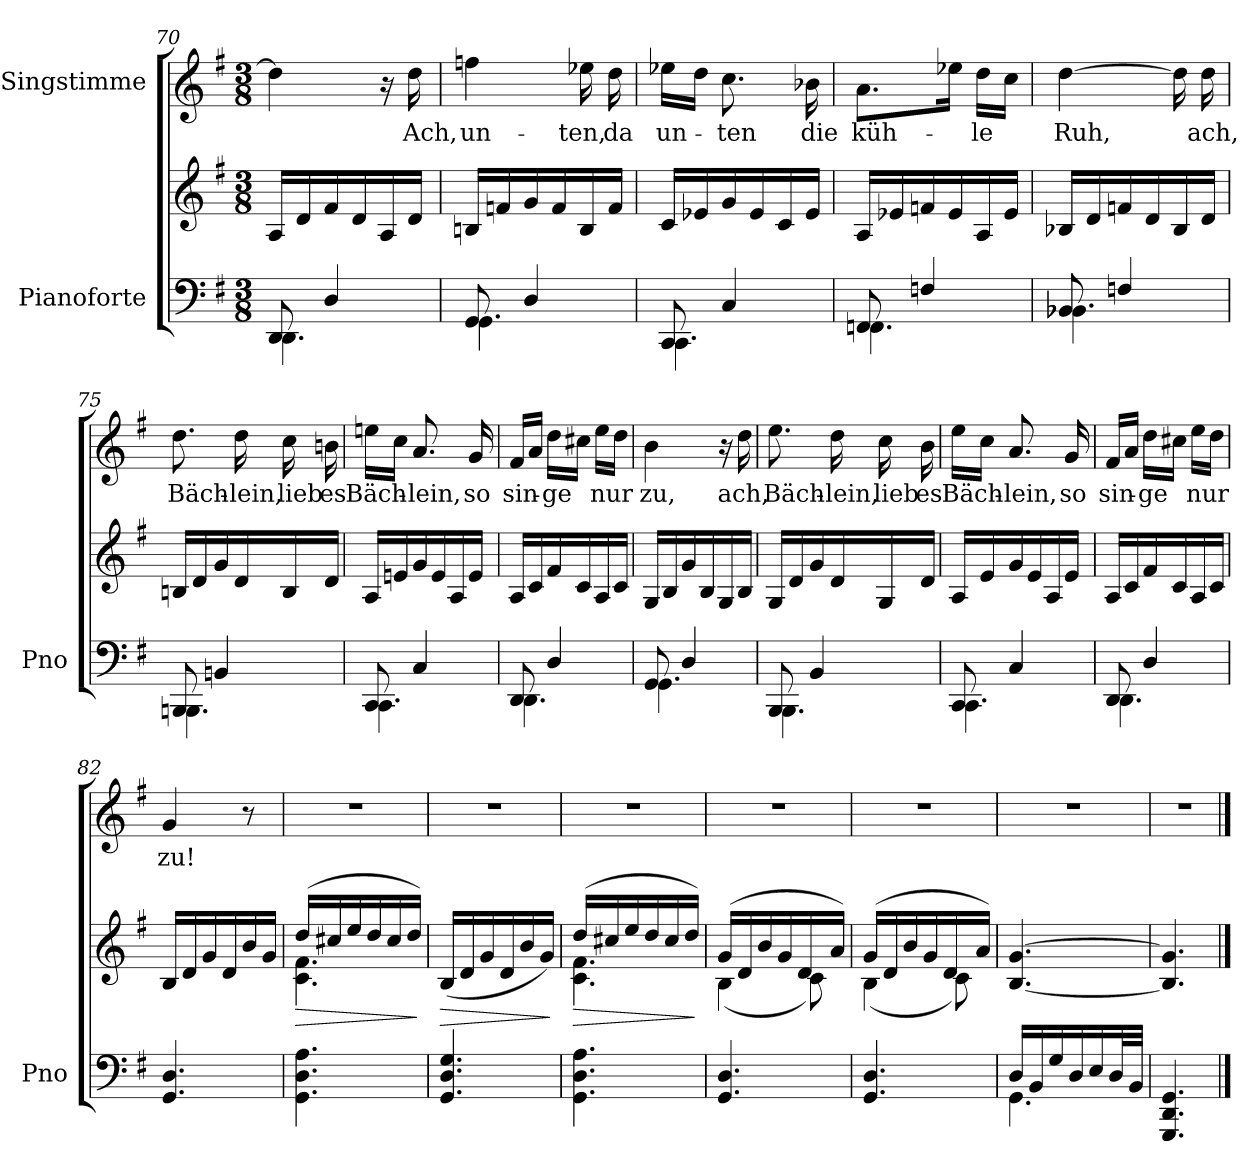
**kern	**kern	**dynam	**kern	**text
*part2	*part2	*part2	*part1	*part1
*staff3	*staff2	*staff2/3	*staff1	*staff1
*I"Pianoforte	*	*	*I"Singstimme	*
*I'Pno	*	*	*	*
*clefF4	*clefG2	*	*clefG2	*
*k[f#]	*k[f#]	*	*k[f#]	*
*M3/8	*M3/8	*	*M3/8	*
=70	=70	=70	=70	=70
!LO:N:head=solid	!	!	!	!
*^	*	*	*	*
8DD/	4.DD\	16A/LL	.	4dd\]	.
.	.	16d/	.	.	.
4D/	.	16f#/	.	.	.
.	.	16d/	.	.	.
.	.	16A/	.	16r	.
.	.	16d/JJ	.	16dd\	Ach,
=71	=71	=71	=71	=71	=71
!LO:N:head=solid	!	!	!	!	!
8GG/	4.GG\	16Bn/LL	.	4ffn\	un-
.	.	16fn/	.	.	.
4D/	.	16g/	.	.	.
.	.	16f/	.	.	.
.	.	16B/	.	16ee-X\	-ten,
.	.	16f/JJ	.	16dd\	da
=72	=72	=72	=72	=72	=72
!LO:N:head=solid	!	!	!	!	!
8CC/	4.CC\	16c/LL	.	16ee-X\LL	un-
.	.	16e-X/	.	16dd\JJ	.
4C/	.	16g/	.	8.cc\	ten
.	.	16e-/	.	.	.
.	.	16c/	.	.	.
.	.	16e-/JJ	.	16b-X\	die
=73	=73	=73	=73	=73	=73
!LO:N:head=solid	!	!	!	!	!
8FFn/	4.FF\	16A/LL	.	8.a\L	küh-
.	.	16e-X/	.	.	.
4Fn/	.	16fn/	.	.	.
.	.	16e-/	.	16ee-X\Jk	.
.	.	16A/	.	16dd\LL	le
.	.	16e-/JJ	.	16cc\JJ	.
=74	=74	=74	=74	=74	=74
!LO:N:head=solid	!	!	!	!	!
8BB-X/	4.BB-\	16B-X/LL	.	[4dd\	Ruh,
.	.	16d/	.	.	.
4Fn/	.	16fn/	.	.	.
.	.	16d/	.	.	.
.	.	16B-/	.	16dd\]	.
.	.	16d/JJ	.	16dd\	ach,
=75	=75	=75	=75	=75	=75
!LO:N:head=solid	!	!	!	!	!
8BBBn/	4.BBB\	16Bn/LL	.	8.dd\	Bäch-
.	.	16d/	.	.	.
4BBn/	.	16g/	.	.	.
.	.	16d/	.	16dd\	-lein,
.	.	16B/	.	16cc\	lieb
.	.	16d/JJ	.	16bn\	es
=76	=76	=76	=76	=76	=76
!LO:N:head=solid	!	!	!	!	!
8CC/	4.CC\	16A/LL	.	16een\LL	Bäch-
.	.	16en/	.	16cc\JJ	.
4C/	.	16g/	.	8.a/	lein,
.	.	16e/	.	.	.
.	.	16A/	.	.	.
.	.	16e/JJ	.	16g/	so
=77	=77	=77	=77	=77	=77
!LO:N:head=solid	!	!	!	!	!
8DD/	4.DD\	16A/LL	.	16f#/LL	sin-
.	.	16c/	.	16a/JJ	.
4D/	.	16f#/	.	16dd\LL	ge
.	.	16c/	.	16cc#X\JJ	.
.	.	16A/	.	16ee\LL	nur
.	.	16c/JJ	.	16dd\JJ	.
=78	=78	=78	=78	=78	=78
!LO:N:head=solid	!	!	!	!	!
8GG/	4.GG\	16G/LL	.	4b\	zu,
.	.	16B/	.	.	.
4D/	.	16g/	.	.	.
.	.	16B/	.	.	.
.	.	16G/	.	16r	.
.	.	16B/JJ	.	16dd\	ach,
=79	=79	=79	=79	=79	=79
!LO:N:head=solid	!	!	!	!	!
8BBB/	4.BBB\	16G/LL	.	8.ee\	Bäch-
.	.	16d/	.	.	.
4BB/	.	16g/	.	.	.
.	.	16d/	.	16dd\	-lein,
.	.	16G/	.	16cc\	lieb
.	.	16d/JJ	.	16b\	es
=80	=80	=80	=80	=80	=80
!LO:N:head=solid	!	!	!	!	!
8CC/	4.CC\	16A/LL	.	16ee\LL	Bäch-
.	.	16e/	.	16cc\JJ	.
4C/	.	16g/	.	8.a/	lein,
.	.	16e/	.	.	.
.	.	16A/	.	.	.
.	.	16e/JJ	.	16g/	so
=81	=81	=81	=81	=81	=81
!LO:N:head=solid	!	!	!	!	!
8DD/	4.DD\	16A/LL	.	16f#/LL	sin-
.	.	16c/	.	16a/JJ	.
4D/	.	16f#/	.	16dd\LL	ge
.	.	16c/	.	16cc#X\JJ	.
.	.	16A/	.	16ee\LL	nur
.	.	16c/JJ	.	16dd\JJ	.
*v	*v	*	*	*	*
=82	=82	=82	=82	=82
4.GG/ 4.D/	16B/LL	.	4g/	zu!
.	16d/	.	.	.
.	16g/	.	.	.
.	16d/	.	.	.
.	16b/	.	8r	.
.	16g/JJ	.	.	.
=83	=83	=83	=83	=83
!	!	!LO:HP:b	!	!
*	*^	*	*	*
4.GG\ 4.D\ 4.A\	(16dd/LL	4.c\ 4.f#\	>	4.r	.
.	16cc#X/	.	.	.	.
.	16ee/	.	.	.	.
.	16dd/	.	.	.	.
.	16cc#/	.	.	.	.
.	16dd/JJ)	.	.	.	.
*	*v	*v	*	*	*
.	.	]	.	.
=84	=84	=84	=84	=84
!	!	!LO:HP:b	!	!
4.GG/ 4.D/ 4.G/	(16B/LL	>	4.r	.
.	16d/	.	.	.
.	16g/	.	.	.
.	16d/	.	.	.
.	16b/	.	.	.
.	16g/JJ)	.	.	.
.	.	]	.	.
=85	=85	=85	=85	=85
!	!	!LO:HP:b	!	!
*	*^	*	*	*
4.GG\ 4.D\ 4.A\	(16dd/LL	4.c\ 4.f#\	>	4.r	.
.	16cc#X/	.	.	.	.
.	16ee/	.	.	.	.
.	16dd/	.	.	.	.
.	16cc#/	.	.	.	.
.	16dd/JJ)	.	.	.	.
*	*v	*v	*	*	*
.	.	]	.	.
=86	=86	=86	=86	=86
*	*^	*	*	*
4.GG/ 4.D/	(16g/LL	(4B\	.	4.r	.
.	16d/	.	.	.	.
.	16b/	.	.	.	.
.	16g/	.	.	.	.
.	16d/	8c\)	.	.	.
.	16a/JJ)	.	.	.	.
=87	=87	=87	=87	=87	=87
4.GG/ 4.D/	(16g/LL	(4B\	.	4.r	.
.	16d/	.	.	.	.
.	16b/	.	.	.	.
.	16g/	.	.	.	.
.	16d/	8c\)	.	.	.
.	16a/JJ)	.	.	.	.
*	*v	*v	*	*	*
=88	=88	=88	=88	=88
*^	*	*	*	*
16D/LL	4.GG\	[4.B/ [4.g/	.	4.r	.
16BB/	.	.	.	.	.
16G/	.	.	.	.	.
16D/	.	.	.	.	.
16E/	.	.	.	.	.
32D/L	.	.	.	.	.
32BB/JJJ	.	.	.	.	.
*v	*v	*	*	*	*
=89	=89	=89	=89	=89
4.GGG/ 4.DD/ 4.GG/	4.B/] 4.g/]	.	4.r	.
==	==	==	==	==
*-	*-	*-	*-	*-
